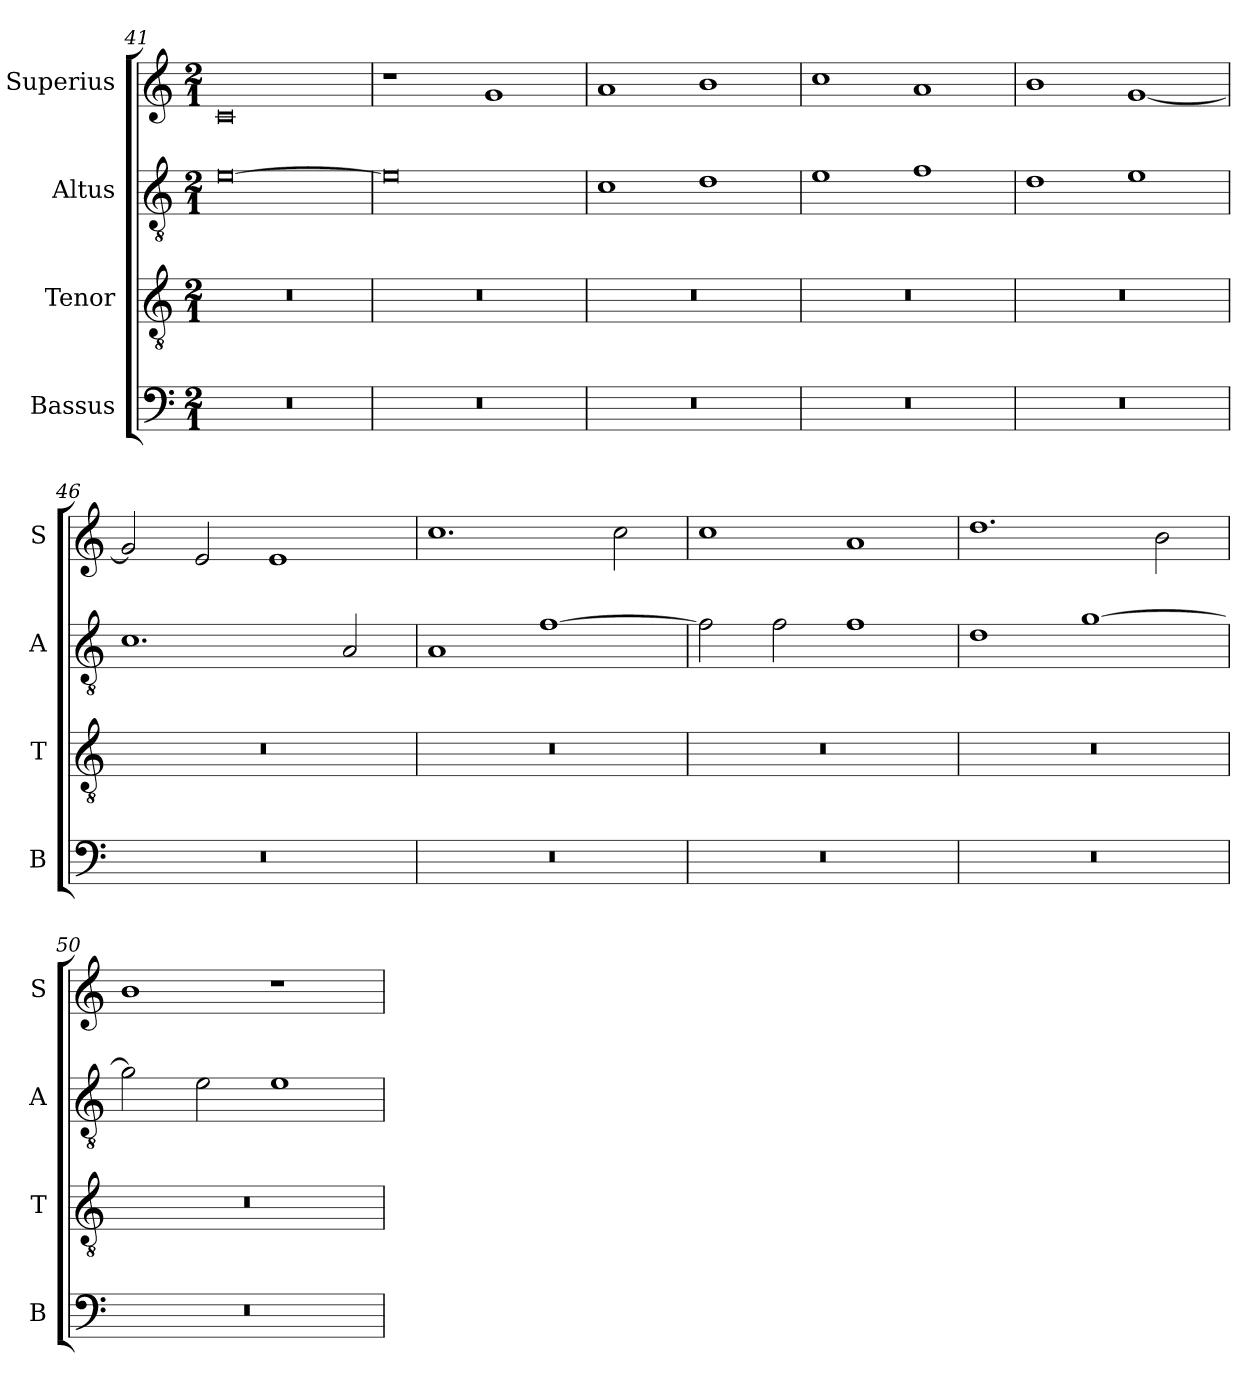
**kern	**kern	**kern	**kern
*part4	*part3	*part2	*part1
*staff4	*staff3	*staff2	*staff1
*I"Bassus	*I"Tenor	*I"Altus	*I"Superius
*I'B	*I'T	*I'A	*I'S
*clefF4	*clefGv2	*clefGv2	*clefG2
*k[]	*k[]	*k[]	*k[]
*M2/1	*M2/1	*M2/1	*M2/1
=41	=41	=41	=41
0r	0r	[0e	0c
=42	=42	=42	=42
0r	0r	0e]	1r
.	.	.	1g
=43	=43	=43	=43
0r	0r	1c	1a
.	.	1d	1b
=44	=44	=44	=44
0r	0r	1e	1cc
.	.	1f	1a
=45	=45	=45	=45
0r	0r	1d	1b
.	.	1e	[1g
=46	=46	=46	=46
0r	0r	1.c	2g/]
.	.	.	2e/
.	.	.	1e
.	.	2A/	.
=47	=47	=47	=47
0r	0r	1A	1.cc
.	.	[1f	.
.	.	.	2cc\
=48	=48	=48	=48
0r	0r	2f\]	1cc
.	.	2f\	.
.	.	1f	1a
=49	=49	=49	=49
0r	0r	1d	1.dd
.	.	[1g	.
.	.	.	2b\
=50	=50	=50	=50
0r	0r	2g\]	1b
.	.	2e\	.
.	.	1e	1r
=	=	=	=
*-	*-	*-	*-
